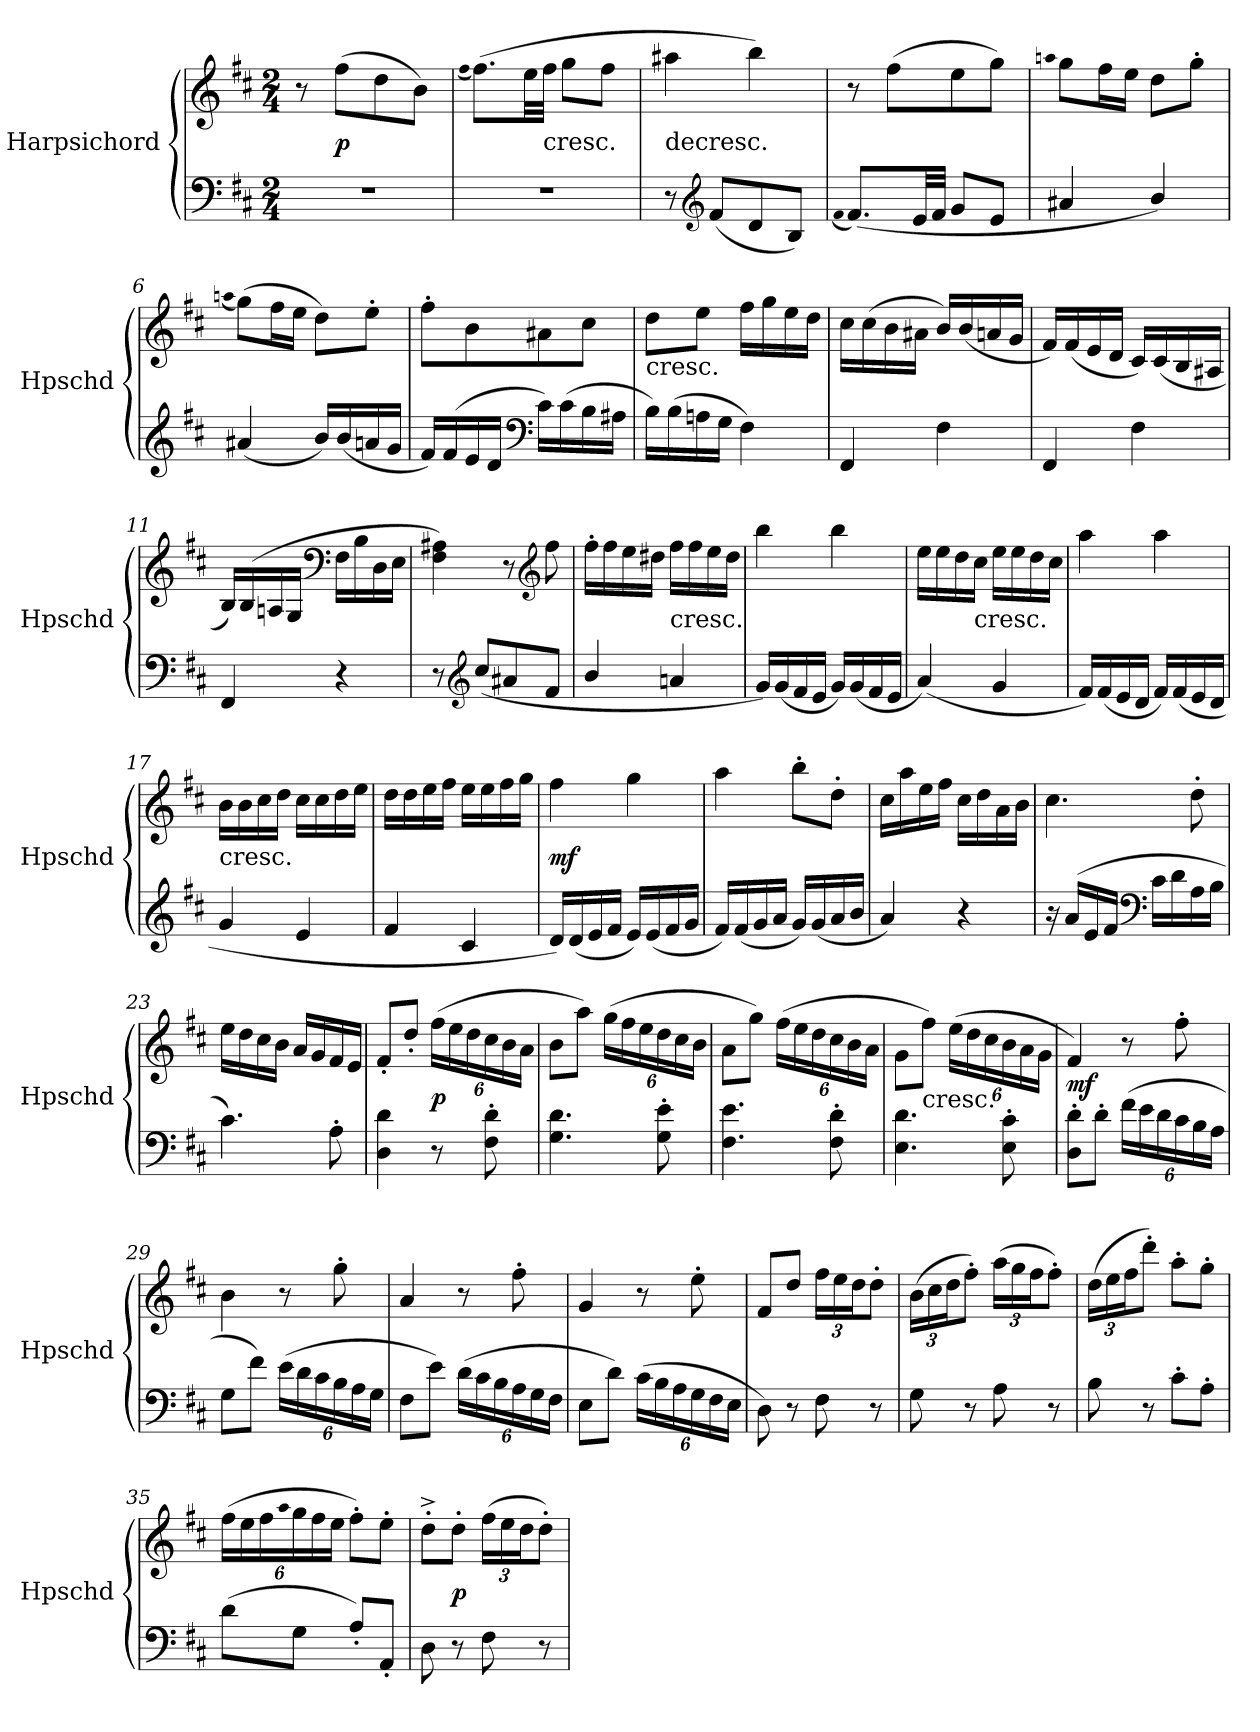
**kern	**kern	**dynam
*part1	*part1	*part1
*staff2	*staff1	*staff1/2
*I"Harpsichord	*	*
*I'Hpschd	*	*
*clefF4	*clefG2	*
*k[f#c#]	*k[f#c#]	*
*b:	*b:	*
*M2/4	*M2/4	*
*MM92	*MM92	*
=1	=1	=1
2r	8r	.
.	(8ff#\L	p
.	8dd\	.
.	8b\J)	.
=2	=2	=2
.	(qff#	.
2r	(8.ff#\L)	.
.	32ee\LL	.
!	!LO:TX:c:t=cresc.	!
.	32ff#\JJJ	.
.	8gg\L	.
.	8ff#\J	.
=3	=3	=3
!	!LO:TX:c:t=decresc.	!
8r	4aa#X\	.
*clefG2	*	*
(8f#/L	.	.
8d/	4bb\)	.
8B/J)	.	.
=4	=4	=4
(qf#	.	.
(8.f#/L)	8r	.
.	(8ff#\L	.
32e/LL	.	.
32f#/JJJ	.	.
8g/L	8ee\	.
8e/J	8gg\J)	.
=5	=5	=5
.	qaan	.
4a#X/	8gg\L	.
.	16ff#\L	.
.	16ee\JJ	.
4b/)	8dd\L	.
.	8gg'\J	.
=6	=6	=6
.	(qaan	.
(4a#X/	(8gg\L)	.
.	16ff#\L	.
.	16ee\JJ	.
16b/LL)	8dd\L)	.
(16b/	.	.
16an/	8ee'\J	.
16g/JJ	.	.
=7	=7	=7
16f#/LL)	8ff#'\L	.
(16f#/	.	.
16e/	8b\	.
16d/JJ	.	.
*clefF4	*	*
16c#\LL)	8a#X\	.
(16c#\	.	.
16B\	8cc#\J	.
16A#X\JJ	.	.
=8	=8	=8
!	!LO:TX:c:t=cresc.	!
16B\LL)	8dd\L	.
(16B\	.	.
16An\	8ee\J	.
16G\JJ	.	.
4F#\)	16ff#\LL	.
.	16gg\	.
.	16ee\	.
.	16dd\JJ	.
=9	=9	=9
4FF#/	16cc#\LL	.
.	(16cc#\	.
.	16b\	.
.	16a#X\JJ	.
4F#\	16b/LL)	.
.	(16b/	.
.	16an/	.
.	16g/JJ	.
=10	=10	=10
4FF#/	16f#/LL)	.
.	(16f#/	.
.	16e/	.
.	16d/JJ	.
4F#\	16c#/LL)	.
.	(16c#/	.
.	16B/	.
.	16A#X/JJ	.
=11	=11	=11
4FF#/	16B/LL)	.
.	(16B/	.
.	16An/	.
.	16G/JJ	.
*	*clefF4	*
4r	16F#\LL	.
.	16B\	.
.	16D\	.
.	16E\JJ	.
=12	=12	=12
8r	4F#\ 4A#X\)	.
*clefG2	*	*
(8cc#/L	.	.
8a#X/	8r	.
*	*clefG2	*
8f#/J	8ff#\	.
=13	=13	=13
4b/	16ff#'\LL	.
.	16ff#\	.
.	16ee\	.
.	16dd#X\JJ	.
!	!LO:TX:c:t=cresc.	!
4an/	16ff#\LL	.
.	16ff#\	.
.	16ee\	.
.	16dd#\JJ	.
=14	=14	=14
16g/LL)	4bb\	.
(16g/	.	.
16f#/	.	.
16e/JJ	.	.
16g/LL)	4bb\	.
(16g/	.	.
16f#/	.	.
16e/JJ	.	.
=15	=15	=15
(4a/)	16ee\LL	.
.	16ee\	.
.	16dd\	.
!	!LO:TX:c:t=cresc.	!
.	16cc#\JJ	.
4g/	16ee\LL	.
.	16ee\	.
.	16dd\	.
.	16cc#\JJ	.
=16	=16	=16
16f#/LL)	4aa\	.
(16f#/	.	.
16e/	.	.
16d/JJ	.	.
16f#/LL)	4aa\	.
(16f#/	.	.
16e/	.	.
16d/JJ	.	.
=17	=17	=17
!	!LO:TX:c:t=cresc.	!
4g/	16b\LL	.
.	16b\	.
.	16cc#\	.
.	16dd\JJ	.
4e/	16cc#\LL	.
.	16cc#\	.
.	16dd\	.
.	16ee\JJ	.
=18	=18	=18
4f#/	16dd\LL	.
.	16dd\	.
.	16ee\	.
.	16ff#\JJ	.
4c#/	16ee\LL	.
.	16ee\	.
.	16ff#\	.
.	16gg\JJ	.
=19	=19	=19
16d/LL)	4ff#\	mf
(16d/	.	.
16e/	.	.
16f#/JJ	.	.
16e/LL)	4gg\	.
(16e/	.	.
16f#/	.	.
16g/JJ	.	.
=20	=20	=20
16f#/LL)	4aa\	.
(16f#/	.	.
16g/	.	.
16a/JJ	.	.
16g/LL)	8bb'\L	.
(16g/	.	.
16a/	8dd'\J	.
16b/JJ	.	.
=21	=21	=21
4a/)	16cc#\LL	.
.	16aa\	.
.	16ee\	.
.	16ff#\JJ	.
4r	16cc#\LL	.
.	16dd\	.
.	16a\	.
.	16b\JJ	.
=22	=22	=22
16r	4.cc#\	.
(16a/LL	.	.
16e/	.	.
16f#/JJ	.	.
*clefF4	*	*
16c#\LL	.	.
16d\	.	.
16A\	8dd'\	.
16B\JJ	.	.
=23	=23	=23
4.c#\)	16ee\LL	.
.	16dd\	.
.	16cc#\	.
.	16b\JJ	.
.	16a/LL	.
.	16g/	.
8A'\	16f#/	.
.	16e/JJ	.
=24	=24	=24
4D\ 4d\	8f#'/L	.
.	8dd'/J	.
8r	(24ff#\LL	p
.	24ee\	.
.	24dd\	.
8F#'\ 8d'\	24cc#\	.
.	24b\	.
.	24a\JJ	.
=25	=25	=25
4.G\ 4.d\	8b\L	.
.	8aa\J)	.
.	(24gg\LL	.
.	24ff#\	.
.	24ee\	.
8G'\ 8e'\	24dd\	.
.	24cc#\	.
.	24b\JJ	.
=26	=26	=26
4.F#\ 4.e\	8a\L	.
.	8gg\J)	.
.	(24ff#\LL	.
.	24ee\	.
.	24dd\	.
8F#'\ 8d'\	24cc#\	.
.	24b\	.
.	24a\JJ	.
=27	=27	=27
4.E\ 4.d\	8g\L	.
!	!LO:TX:c:t=cresc.	!
.	8ff#\J)	.
.	(24ee\LL	.
.	24dd\	.
.	24cc#\	.
8E'\ 8c#'\	24b\	.
.	24a\	.
.	24g\JJ	.
=28	=28	=28
8D'\ 8d'\L	4f#/)	mf
8d'\J	.	.
(24f#\LL	8r	.
24e\	.	.
24d\	.	.
24c#\	8ff#'\	.
24B\	.	.
24A\JJ	.	.
=29	=29	=29
8G\L	4b\	.
8f#\J)	.	.
(24e\LL	8r	.
24d\	.	.
24c#\	.	.
24B\	8gg'\	.
24A\	.	.
24G\JJ	.	.
=30	=30	=30
8F#\L	4a/	.
8e\J)	.	.
(24d\LL	8r	.
24c#\	.	.
24B\	.	.
24A\	8ff#'\	.
24G\	.	.
24F#\JJ	.	.
=31	=31	=31
8E\L	4g/	.
8d\J)	.	.
(24c#\LL	8r	.
24B\	.	.
24A\	.	.
24G\	8ee'\	.
24F#\	.	.
24E\JJ	.	.
=32	=32	=32
8D\)	8f#/L	.
8r	8dd/J	.
8F#\	24ff#\LL	.
.	24ee\	.
.	24dd\J	.
8r	8dd'\J	.
=33	=33	=33
8G\	(24b\LL	.
.	24cc#\	.
.	24dd\J	.
8r	8ff#'\J)	.
8A\	(24aa\LL	.
.	24gg\	.
.	24ff#\J	.
8r	8ff#'\J)	.
=34	=34	=34
8B\	(24dd\LL	.
.	24ee\	.
.	24ff#\J	.
8r	8ddd'\J)	.
8c#'\L	8aa'\L	.
8A'\J	8gg'\J	.
=35	=35	=35
(8d\L	(24ff#\LL	.
.	24ee\	.
.	24ff#\	.
.	qaa	.
8G\J	24gg\	.
.	24ff#\	.
.	24ee\JJ	.
8A'/L)	8ff#'\L)	.
8AA'/J	8ee'\J	.
=36	=36	=36
8D\	8dd'^\L	.
8r	8dd'\J	p
8F#\	(24ff#\LL	.
.	24ee\	.
.	24dd\J	.
8r	8dd'\J)	.
=	=	=
*-	*-	*-
